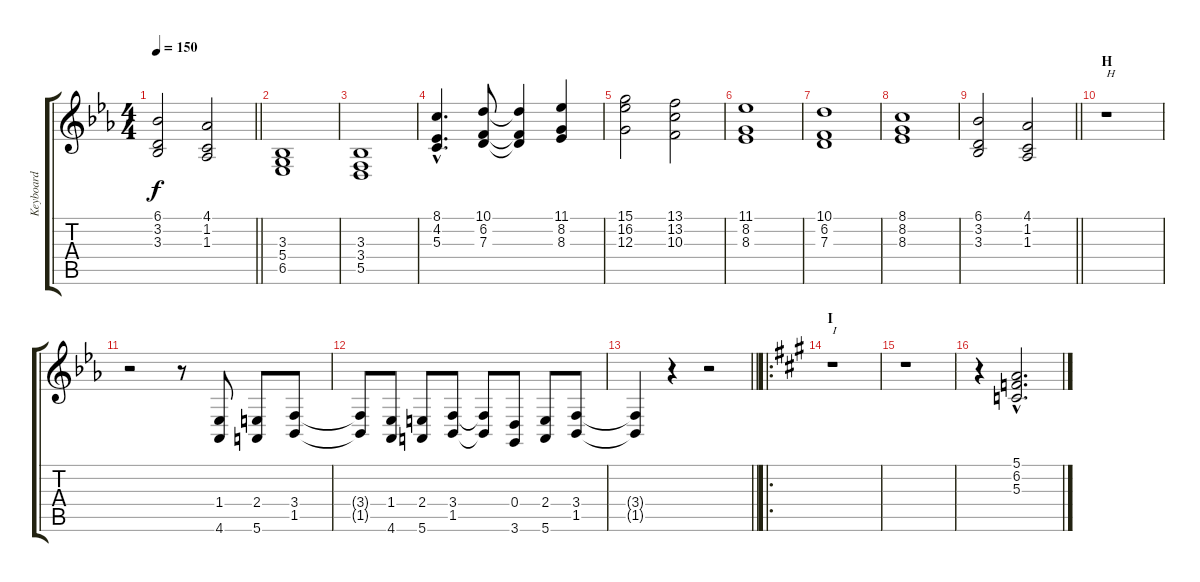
\track ("Keyboard" "Keyboard") {instrument synthstrings1}
\staff {score tabs}
\tuning (E4 B3 G3 D3 A2 E2) {hide}
\ts (4 4)
\tempo 150
\clef g2
\barLineRight lightlight
\ks eb
(6.1 3.2 3.3).2{dy f} (4.1 1.2 1.3).2 |
(3.3 5.4 6.5).1 |
(3.3 3.4 5.5).1 |
(8.1{hac} 4.2{hac} 5.3{hac}).4{d} (10.1 6.2 7.3).8 (10.1{t} 6.2{t} 7.3{t}).4 (11.1 8.2 8.3).4 |
(15.1 16.2 12.3).2 (13.1 13.2 10.3).2 |
(11.1 8.2 8.3).1 |
(10.1 6.2 7.3).1 |
(8.1 8.2 8.3).1 |
\barLineRight lightlight
(6.1 3.2 3.3).2 (4.1 1.2 1.3).2 |
\section ("" "H")
r.1{txt "H"} |
r.2{instrument synthstrings1} r.8 (1.4 4.6).8 (2.4 5.6).8 (3.4 1.5).8 |
(3.4{t} 1.5{t}).8 (1.4 4.6).8 (2.4 5.6).8 (3.4 1.5).8 (3.4{t} 1.5{t}).8 (0.4 3.6).8 (2.4 5.6).8 (3.4 1.5).8 |
\barLineRight lightlight
(3.4{t} 1.5{t}).4 r.4 r.2 |
\ro
\section ("" "I")
\ks a
r.1{txt "I"} |
r.1 |
r.4 (5.1{hac} 6.2{hac} 5.3{hac}).2{d}
